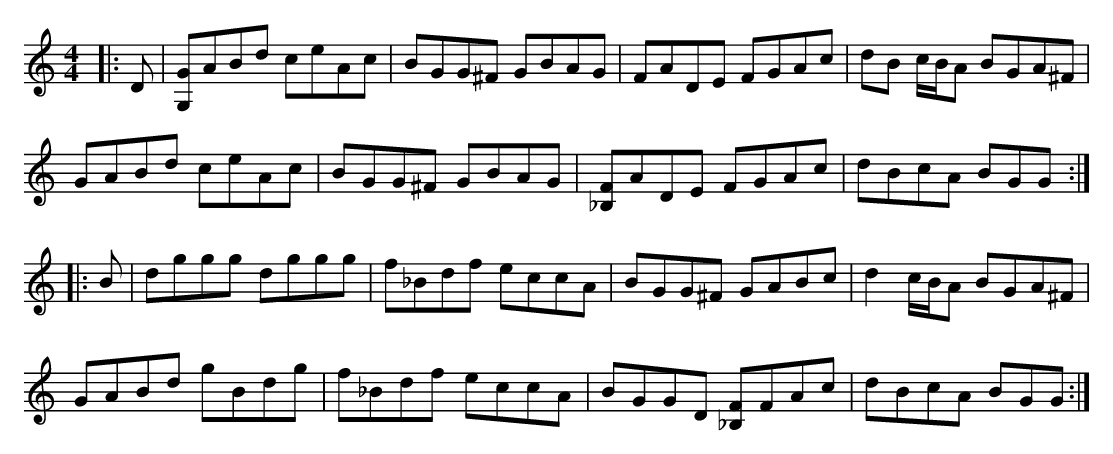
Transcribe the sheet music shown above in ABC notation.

X:1
M:4/4
K:Gmix
|:D|[G,G]ABd ceAc|BGG^F GBAG|FADE FGAc|dB c/B/A BGA^F|
GABd ceAc|BGG^F GBAG|[_B,F]ADE FGAc|dBcA BGG:|
|:B|dggg dggg|f_Bdf eccA|BGG^F GABc|d2 c/B/A BGA^F|
GABd gBdg|f_Bdf eccA|BGGD [_B,F]FAc|dBcA BGG:|
